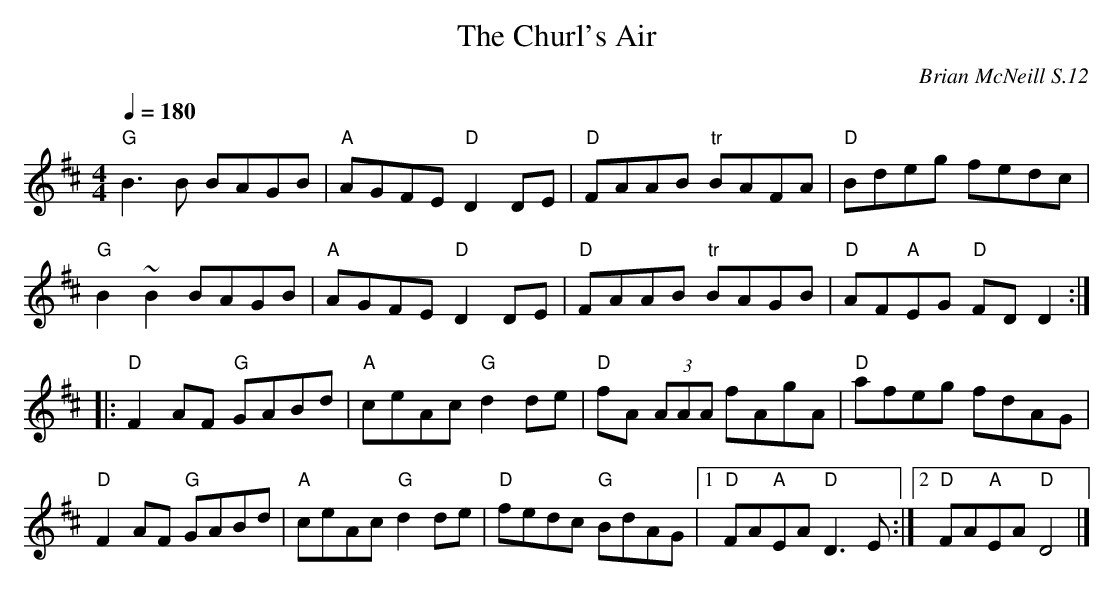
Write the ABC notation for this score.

X:1
T:The Churl's Air
C:Brian McNeill S.12
M:4/4
Q:1/4=180
L:1/8
K:D
"G"B3B BAGB|"A"AGFE "D"D2DE|"D"FAAB "tr"BAFA|"D"Bdeg fedc|!
"G"B2~B2BAGB|"A"AGFE "D"D2DE|"D"FAAB "tr"BAGB|"D"AF"A"EG "D"FDD2:|!
|:"D"F2AF "G"GABd|"A"ceAc "G"d2de|"D"fA (3AAA fAgA|"D"afeg fdAG|!
"D"F2AF "G"GABd|"A"ceAc "G"d2de|"D"fedc "G"BdAG|1"D"FA"A"EA "D"D3E:|2"D"FA"A"EA "D"D4|]
